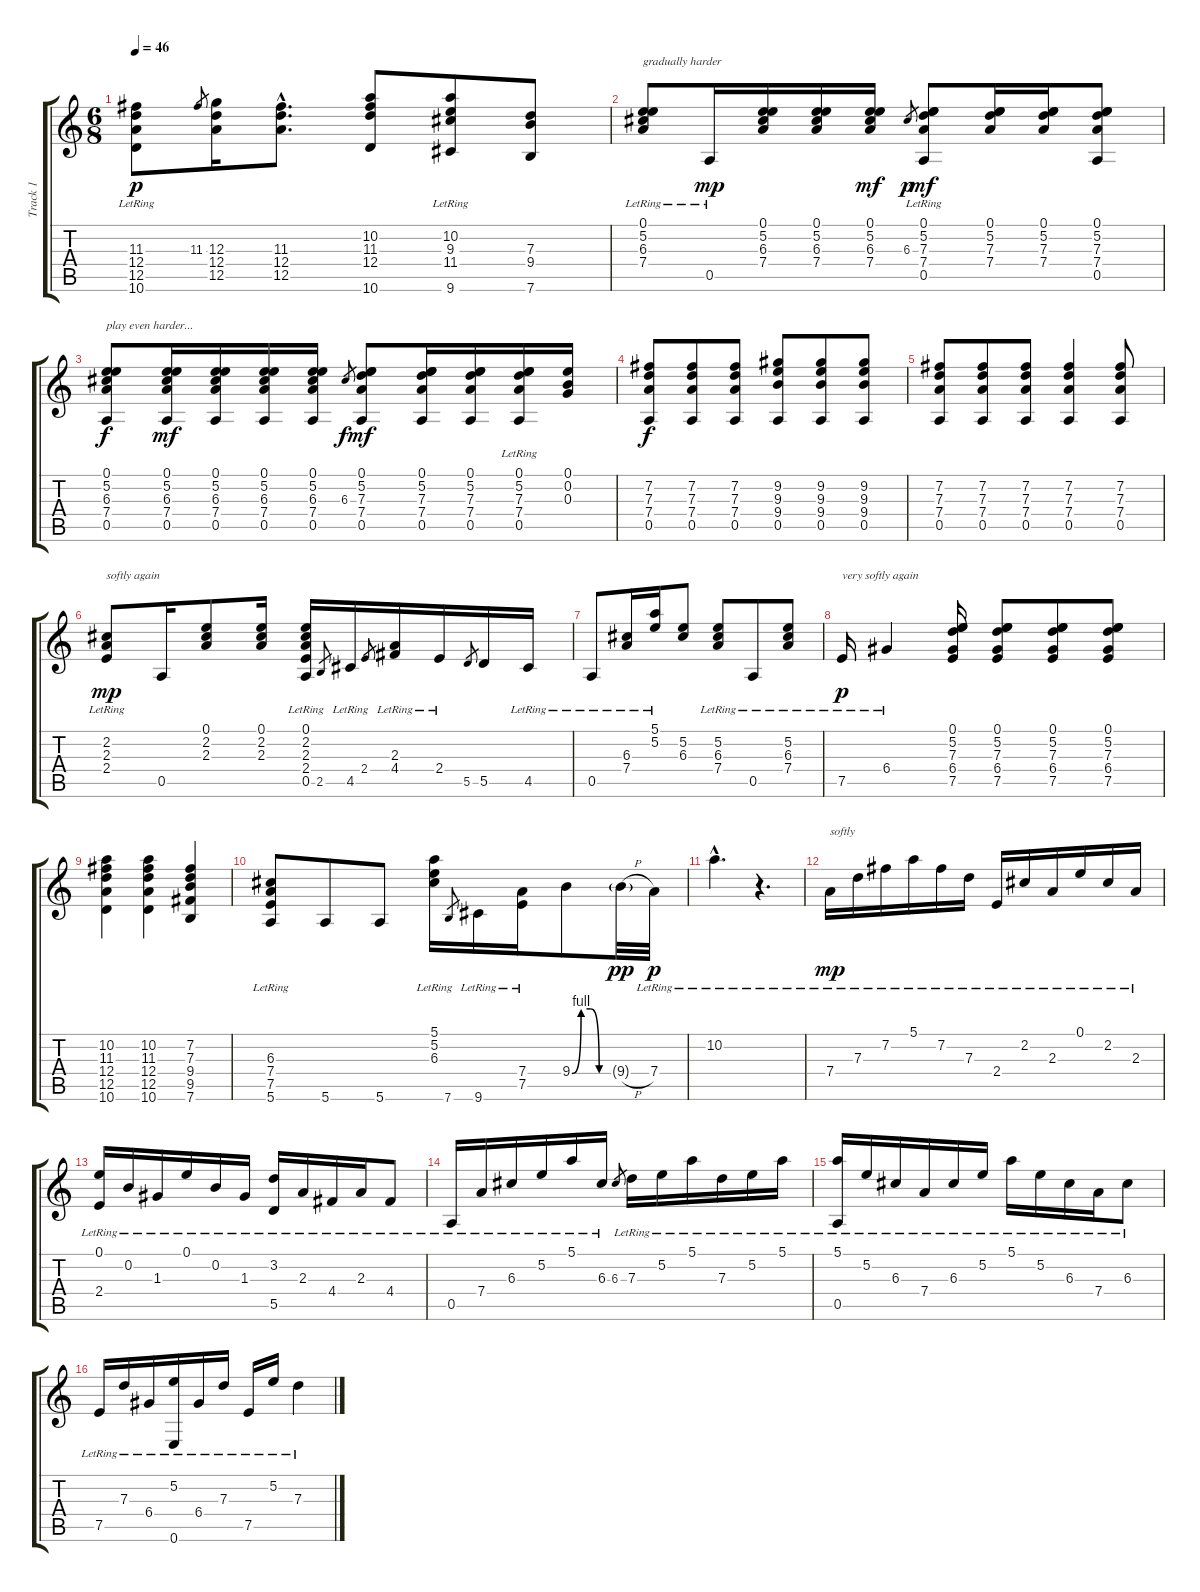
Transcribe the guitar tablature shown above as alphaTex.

\track ("Track 1" "Track 1") {instrument electricguitarjazz}
\staff {score tabs}
\tuning (E4 B3 G3 D3 A2 E2) {hide}
\ts (6 8)
\tempo 46
\clef g2
\ks c
(11.3 12.4 12.5 10.6{lr}).8{dy p} 11.3.8{gr} (12.3 12.4 12.5).16 (11.3{hac} 12.4{hac} 12.5{hac}).8{d} (10.2 11.3 12.4 10.6).8 (10.2{lr} 9.3 11.4 9.6).8 (7.3 9.4 7.6).8 |
(0.1{lr} 5.2{lr} 6.3{lr} 7.4{lr}).8{txt "gradually harder"} 0.5{lr}.16{dy mp} (0.1 5.2 6.3 7.4).16 (0.1 5.2 6.3 7.4).16 (0.1 5.2 6.3 7.4).16{dy mf} 6.3.8{gr dy p} (0.1 5.2 7.3 7.4 0.5{lr}).8{dy mf} (0.1 5.2 7.3 7.4).16 (0.1 5.2 7.3 7.4).16 (0.1 5.2 7.3 7.4 0.5).8 |
(0.1 5.2 6.3 7.4 0.5).8{txt "play even harder..." dy f} (0.1 5.2 6.3 7.4 0.5).16{dy mf} (0.1 5.2 6.3 7.4 0.5).16 (0.1 5.2 6.3 7.4 0.5).16 (0.1 5.2 6.3 7.4 0.5).16 6.3.8{gr dy f} (0.1 5.2 7.3 7.4 0.5).8{dy mf} (0.1 5.2 7.3 7.4 0.5).16 (0.1 5.2 7.3 7.4 0.5).16 (0.1 5.2 7.3 7.4{lr} 0.5{lr}).16 (0.1 0.2 0.3).16 |
(7.2 7.3 7.4 0.5).8{dy f} (7.2 7.3 7.4 0.5).8 (7.2 7.3 7.4 0.5).8 (9.2 9.3 9.4 0.5).8 (9.2 9.3 9.4 0.5).8 (9.2 9.3 9.4 0.5).8 |
(7.2 7.3 7.4 0.5).8 (7.2 7.3 7.4 0.5).8 (7.2 7.3 7.4 0.5).8 (7.2 7.3 7.4 0.5).4 (7.2 7.3 7.4 0.5).8 |
(2.2{lr} 2.3{lr} 2.4{lr}).8{txt "softly again" dy mp} 0.5.16 (0.1 2.2 2.3).8 (0.1 2.2 2.3).16 (0.1{lr} 2.2{lr} 2.3{lr} 2.4{lr} 0.5).16 2.5.8{gr} 4.5{lr}.16 2.4.8{gr} (2.3{lr} 4.4).16 2.4{lr}.16 5.5.8{gr} 5.5.16 4.5{lr}.16 |
0.5{lr}.8 (6.3{lr} 7.4{lr}).16 (5.1{lr} 5.2).16 (5.2 6.3).8 (5.2{lr} 6.3{lr} 7.4{lr}).8 0.5{lr}.8 (5.2{lr} 6.3{lr} 7.4{lr}).8 |
7.5{lr}.16{txt "very softly again" dy p} 6.4{lr}.4 (0.1 5.2 7.3 6.4 7.5).16 (0.1 5.2 7.3 6.4 7.5).8 (0.1 5.2 7.3 6.4 7.5).8 (0.1 5.2 7.3 6.4 7.5).8 |
(10.2 11.3 12.4 12.5 10.6).4 (10.2 11.3 12.4 12.5 10.6).4 (7.2 7.3 9.4 9.5 7.6).4 |
(6.3{lr} 7.4{lr} 7.5{lr} 5.6).8 5.6.8 5.6.8 (5.1{lr} 5.2{lr} 6.3{lr}).16 7.6.8{gr} 9.6{lr}.16 (7.4 7.5{lr}).16 9.4{be (custom 0 0 15 4 30 4 45 0 60 0)}.8 9.4{h g}.32{dy pp} 7.4{lr}.32{dy p} |
10.2{hac lr}.4{d} r.4{d} |
7.4{lr}.16{txt "softly" dy mp} 7.3{lr}.16 7.2{lr}.16 5.1{lr}.16 7.2{lr}.16 7.3{lr}.16 2.4{lr}.16 2.2{lr}.16 2.3{lr}.16 0.1{lr}.16 2.2{lr}.16 2.3{lr}.16 |
(0.1{lr} 2.4{lr}).16 0.2{lr}.16 1.3{lr}.16 0.1{lr}.16 0.2{lr}.16 1.3{lr}.16 (3.2{lr} 5.5{lr}).16 2.3{lr}.16 4.4{lr}.16 2.3{lr}.16 4.4{lr}.8 |
0.5{lr}.16 7.4{lr}.16 6.3{lr}.16 5.2{lr}.16 5.1{lr}.16 6.3{lr}.16 6.3.8{gr} 7.3{lr}.16 5.2{lr}.16 5.1{lr}.16 7.3{lr}.16 5.2{lr}.16 5.1{lr}.16 |
(5.1{lr} 0.5{lr}).16 5.2{lr}.16 6.3{lr}.16 7.4{lr}.16 6.3{lr}.16 5.2{lr}.16 5.1{lr}.16 5.2{lr}.16 6.3{lr}.16 7.4{lr}.16 6.3{lr}.8 |
7.5{lr}.16 7.3{lr}.16 6.4{lr}.16 (5.2{lr} 0.6{lr}).16 6.4{lr}.16 7.3{lr}.16 7.5{lr}.16 5.2{lr}.16 7.3{lr}.4
